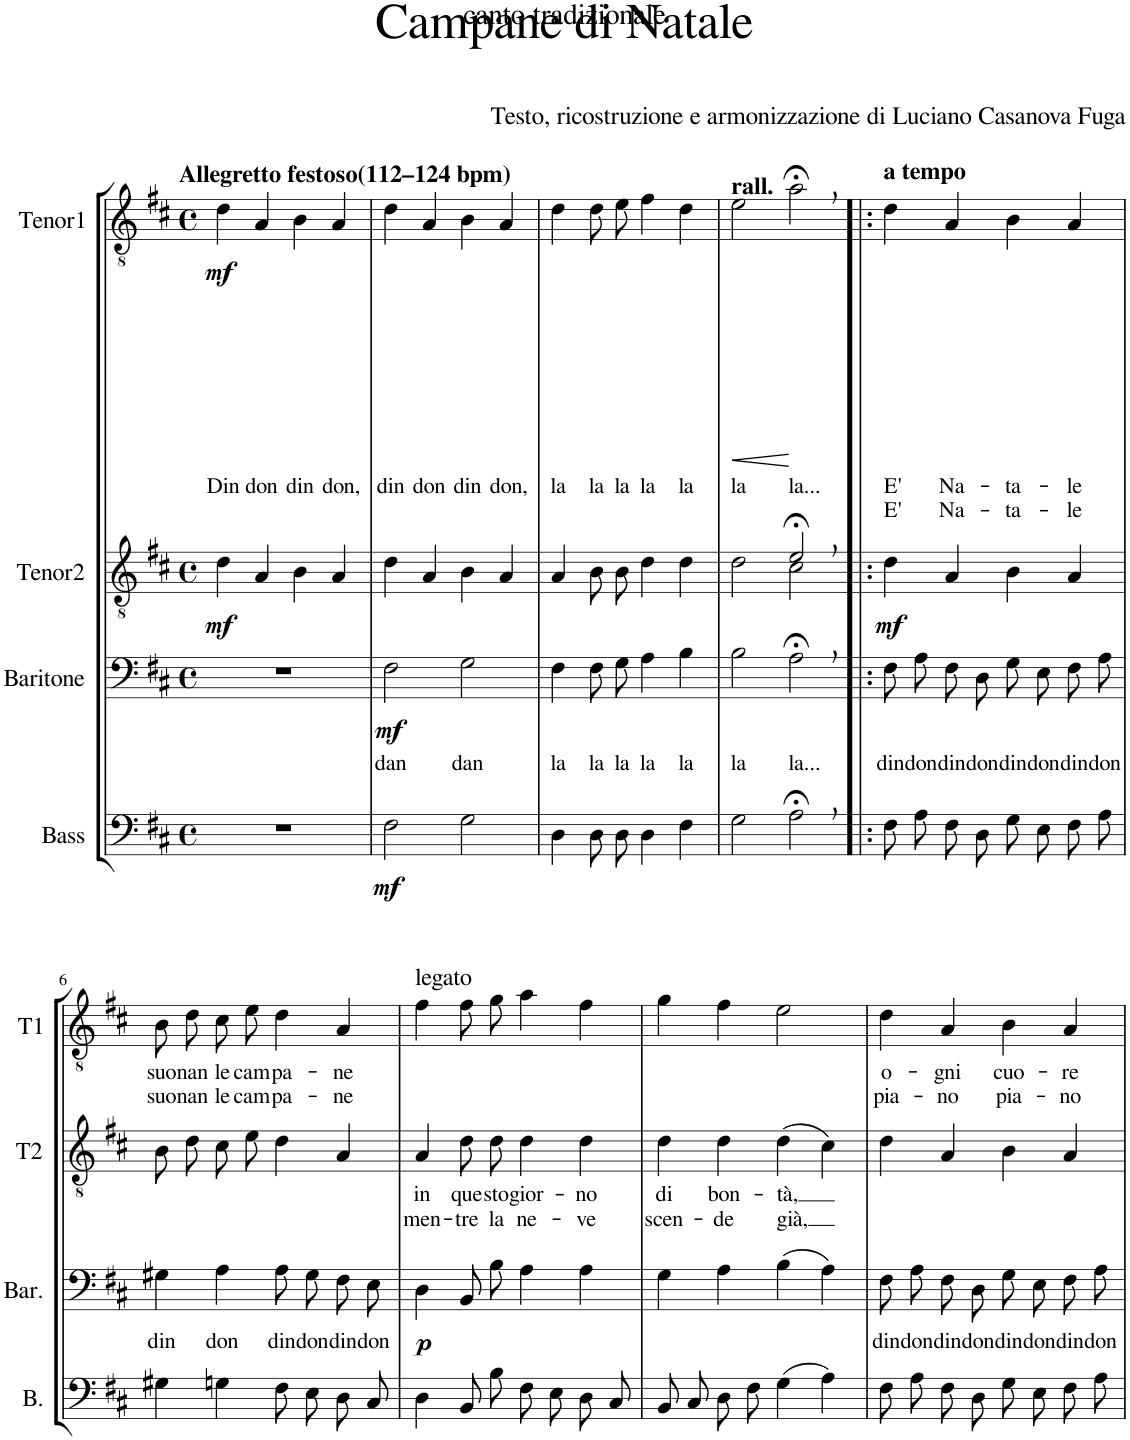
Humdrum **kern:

**kern	**dynam	**kern	**text	**dynam	**kern	**text	**text	**dynam	**kern	**text	**text	**dynam
*part4	*part4	*part3	*part3	*part3	*part2	*part2	*part2	*part2	*part1	*part1	*part1	*part1
*staff4	*staff4	*staff3	*staff3	*staff3	*staff2	*staff2	*staff2	*staff2	*staff1	*staff1	*staff1	*staff1
*I"Bass	*	*I"Baritone	*	*	*I"Tenor2	*	*	*	*I"Tenor1	*	*	*
*I'B.	*	*I'Bar.	*	*	*I'T2	*	*	*	*I'T1	*	*	*
*clefF4	*	*clefF4	*	*	*clefGv2	*	*	*	*clefGv2	*	*	*
*	*	*Trd1c2	*	*	*Trd4c7	*	*	*	*Trd1c2	*	*	*
*k[f#c#]	*	*k[f#c#]	*	*	*k[f#c#]	*	*	*	*k[f#c#]	*	*	*
*M4/4	*	*M4/4	*	*	*M4/4	*	*	*	*M4/4	*	*	*
*met(c)	*	*met(c)	*	*	*met(c)	*	*	*	*met(c)	*	*	*
=1	=1	=1	=1	=1	=1	=1	=1	=1	=1	=1	=1	=1
!	!	!	!	!	!	!	!	!	!LO:TX:a:B:t=Allegretto festoso(112–124 bpm)	!	!	!
!	!	!	!	!	!	!	!	!LO:DY:b	!	!LO:LY:b	!	!LO:DY:b
1r	.	1r	.	.	4d\	.	.	mf	4d\	Din	.	mf
!	!	!	!	!	!	!	!	!	!	!LO:LY:b	!	!
.	.	.	.	.	4A/	.	.	.	4A/	don	.	.
!	!	!	!	!	!	!	!	!	!	!LO:LY:b	!	!
.	.	.	.	.	4B\	.	.	.	4B\	din	.	.
!	!	!	!	!	!	!	!	!	!	!LO:LY:b	!	!
.	.	.	.	.	4A/	.	.	.	4A/	don,	.	.
=2	=2	=2	=2	=2	=2	=2	=2	=2	=2	=2	=2	=2
!	!LO:DY:b	!	!LO:LY:b	!LO:DY:b	!	!	!	!	!	!LO:LY:b	!	!
2F#\	mf	2F#\	dan	mf	4d\	.	.	.	4d\	din	.	.
!	!	!	!	!	!	!	!	!	!	!LO:LY:b	!	!
.	.	.	.	.	4A/	.	.	.	4A/	don	.	.
!	!	!	!LO:LY:b	!	!	!	!	!	!	!LO:LY:b	!	!
2G\	.	2G\	dan	.	4B\	.	.	.	4B\	din	.	.
!	!	!	!	!	!	!	!	!	!	!LO:LY:b	!	!
.	.	.	.	.	4A/	.	.	.	4A/	don,	.	.
=3	=3	=3	=3	=3	=3	=3	=3	=3	=3	=3	=3	=3
!	!	!	!LO:LY:b	!	!	!	!	!	!	!LO:LY:b	!	!
4D\	.	4F#\	la	.	4A/	.	.	.	4d\	la	.	.
!	!	!	!LO:LY:b	!	!	!	!	!	!	!LO:LY:b	!	!
8D\L	.	8F#\L	la	.	8B\L	.	.	.	8d\L	la	.	.
!	!	!	!LO:LY:b	!	!	!	!	!	!	!LO:LY:b	!	!
8D\J	.	8G\J	la	.	8B\J	.	.	.	8e\J	la	.	.
!	!	!	!LO:LY:b	!	!	!	!	!	!	!LO:LY:b	!	!
4D\	.	4A\	la	.	4d\	.	.	.	4f#\	la	.	.
!	!	!	!LO:LY:b	!	!	!	!	!	!	!LO:LY:b	!	!
4F#\	.	4B\	la	.	4d\	.	.	.	4d\	la	.	.
=4	=4	=4	=4	=4	=4	=4	=4	=4	=4	=4	=4	=4
!	!	!	!	!	!	!	!	!	!LO:TX:a:B:t=rall.	!	!	!
!	!	!	!LO:LY:b	!	!	!	!	!	!	!LO:LY:b	!	!LO:HP:b
*	*	*	*	*	*^	*	*	*	*	*	*	*
2G\	.	2B\	la	.	2d\	2ryy	.	.	.	2e\	la	.	<
!	!	!	!LO:LY:b	!	!	!	!	!	!	!	!LO:LY:b	!	!
2A;<,\	.	2A;<,\	la...	.	2e;<,/	2c#\	.	.	.	2a;<,\	la...	.	[
=5!|:	=5!|:	=5!|:	=5!|:	=5!|:	=5!|:	=5!|:	=5!|:	=5!|:	=5!|:	=5!|:	=5!|:	=5!|:	=5!|:
!	!	!	!	!	!	!	!	!	!	!LO:TX:a:B:t=a tempo	!	!	!
!	!	!	!LO:LY:b	!	!	!	!	!	!LO:DY:b	!	!LO:LY:b	!LO:LY:b	!
*	*	*	*	*	*v	*v	*	*	*	*	*	*	*
8F#\L	.	8F#\L	din	.	4d\	.	.	mf	4d\	E'	E'	.
!	!	!	!LO:LY:b	!	!	!	!	!	!	!	!	!
8A\J	.	8A\J	don	.	.	.	.	.	.	.	.	.
!	!	!	!LO:LY:b	!	!	!	!	!	!	!LO:LY:b	!LO:LY:b	!
8F#\L	.	8F#\L	din	.	4A/	.	.	.	4A/	Na-	Na-	.
!	!	!	!LO:LY:b	!	!	!	!	!	!	!	!	!
8D\J	.	8D\J	don	.	.	.	.	.	.	.	.	.
!	!	!	!LO:LY:b	!	!	!	!	!	!	!LO:LY:b	!LO:LY:b	!
8G\L	.	8G\L	din	.	4B\	.	.	.	4B\	-ta-	-ta-	.
!	!	!	!LO:LY:b	!	!	!	!	!	!	!	!	!
8E\J	.	8E\J	don	.	.	.	.	.	.	.	.	.
!	!	!	!LO:LY:b	!	!	!	!	!	!	!LO:LY:b	!LO:LY:b	!
8F#\L	.	8F#\L	din	.	4A/	.	.	.	4A/	-le	-le	.
!	!	!	!LO:LY:b	!	!	!	!	!	!	!	!	!
8A\J	.	8A\J	don	.	.	.	.	.	.	.	.	.
!!LO:LB:g=z
=6	=6	=6	=6	=6	=6	=6	=6	=6	=6	=6	=6	=6
!	!	!	!LO:LY:b	!	!	!	!	!	!	!LO:LY:b	!LO:LY:b	!
4G#X\	.	4G#X\	din	.	8B\L	.	.	.	8B\L	suo-	suo-	.
!	!	!	!	!	!	!	!	!	!	!LO:LY:b	!LO:LY:b	!
.	.	.	.	.	8d\J	.	.	.	8d\J	-nan	-nan	.
!	!	!	!LO:LY:b	!	!	!	!	!	!	!LO:LY:b	!LO:LY:b	!
4Gn\	.	4A\	don	.	8c#\L	.	.	.	8c#\L	le	le	.
!	!	!	!	!	!	!	!	!	!	!LO:LY:b	!LO:LY:b	!
.	.	.	.	.	8e\J	.	.	.	8e\J	cam-	cam-	.
!	!	!	!LO:LY:b	!	!	!	!	!	!	!LO:LY:b	!LO:LY:b	!
8F#\L	.	8A\L	din	.	4d\	.	.	.	4d\	-pa-	-pa-	.
!	!	!	!LO:LY:b	!	!	!	!	!	!	!	!	!
8E\J	.	8G#\J	don	.	.	.	.	.	.	.	.	.
!	!	!	!LO:LY:b	!	!	!	!	!	!	!LO:LY:b	!LO:LY:b	!
8D/L	.	8F#\L	din	.	4A/	.	.	.	4A/	-ne	-ne	.
!	!	!	!LO:LY:b	!	!	!	!	!	!	!	!	!
8C#/J	.	8E\J	don	.	.	.	.	.	.	.	.	.
=7	=7	=7	=7	=7	=7	=7	=7	=7	=7	=7	=7	=7
!	!	!	!	!	!	!	!	!	!LO:TX:a:t=legato	!	!	!
!	!	!	!	!LO:DY:b	!	!LO:LY:b	!LO:LY:b	!	!	!	!	!
4D\	.	4D\	.	p	4A/	in	men-	.	4f#\	.	.	.
!	!	!	!	!	!	!LO:LY:b	!LO:LY:b	!	!	!	!	!
8BB\L	.	8BB\L	.	.	8d\L	que-	-tre	.	8f#\L	.	.	.
!	!	!	!	!	!	!LO:LY:b	!LO:LY:b	!	!	!	!	!
8B\J	.	8B\J	.	.	8d\J	-sto	la	.	8g\J	.	.	.
!	!	!	!	!	!	!LO:LY:b	!LO:LY:b	!	!	!	!	!
8F#\L	.	4A\	.	.	4d\	gior-	ne-	.	4a\	.	.	.
8E\J	.	.	.	.	.	.	.	.	.	.	.	.
!	!	!	!	!	!	!LO:LY:b	!LO:LY:b	!	!	!	!	!
8D/L	.	4A\	.	.	4d\	-no	-ve	.	4f#\	.	.	.
8C#/J	.	.	.	.	.	.	.	.	.	.	.	.
=8	=8	=8	=8	=8	=8	=8	=8	=8	=8	=8	=8	=8
!	!	!	!	!	!	!LO:LY:b	!LO:LY:b	!	!	!	!	!
8BB/L	.	4G\	.	.	4d\	di	scen-	.	4g\	.	.	.
8C#/J	.	.	.	.	.	.	.	.	.	.	.	.
!	!	!	!	!	!	!LO:LY:b	!LO:LY:b	!	!	!	!	!
8D\L	.	4A\	.	.	4d\	bon-	-de	.	4f#\	.	.	.
8F#\J	.	.	.	.	.	.	.	.	.	.	.	.
!	!	!	!	!	!	!LO:LY:b	!LO:LY:b	!	!	!	!	!
(4G\	.	(4B\	.	.	(4d\	-tà,	già,	.	2e\	.	.	.
4A\)	.	4A\)	.	.	4c#\)	.	.	.	.	.	.	.
=9	=9	=9	=9	=9	=9	=9	=9	=9	=9	=9	=9	=9
!	!	!	!LO:LY:b	!	!	!	!	!	!	!LO:LY:b	!LO:LY:b	!
8F#\L	.	8F#\L	din	.	4d\	.	.	.	4d\	o-	pia-	.
!	!	!	!LO:LY:b	!	!	!	!	!	!	!	!	!
8A\J	.	8A\J	don	.	.	.	.	.	.	.	.	.
!	!	!	!LO:LY:b	!	!	!	!	!	!	!LO:LY:b	!LO:LY:b	!
8F#\L	.	8F#\L	din	.	4A/	.	.	.	4A/	-gni	-no	.
!	!	!	!LO:LY:b	!	!	!	!	!	!	!	!	!
8D\J	.	8D\J	don	.	.	.	.	.	.	.	.	.
!	!	!	!LO:LY:b	!	!	!	!	!	!	!LO:LY:b	!LO:LY:b	!
8G\L	.	8G\L	din	.	4B\	.	.	.	4B\	cuo-	pia-	.
!	!	!	!LO:LY:b	!	!	!	!	!	!	!	!	!
8E\J	.	8E\J	don	.	.	.	.	.	.	.	.	.
!	!	!	!LO:LY:b	!	!	!	!	!	!	!LO:LY:b	!LO:LY:b	!
8F#\L	.	8F#\L	din	.	4A/	.	.	.	4A/	-re	-no	.
!	!	!	!LO:LY:b	!	!	!	!	!	!	!	!	!
8A\J	.	8A\J	don	.	.	.	.	.	.	.	.	.
=	=	=	=	=	=	=	=	=	=	=	=	=
*-	*-	*-	*-	*-	*-	*-	*-	*-	*-	*-	*-	*-
